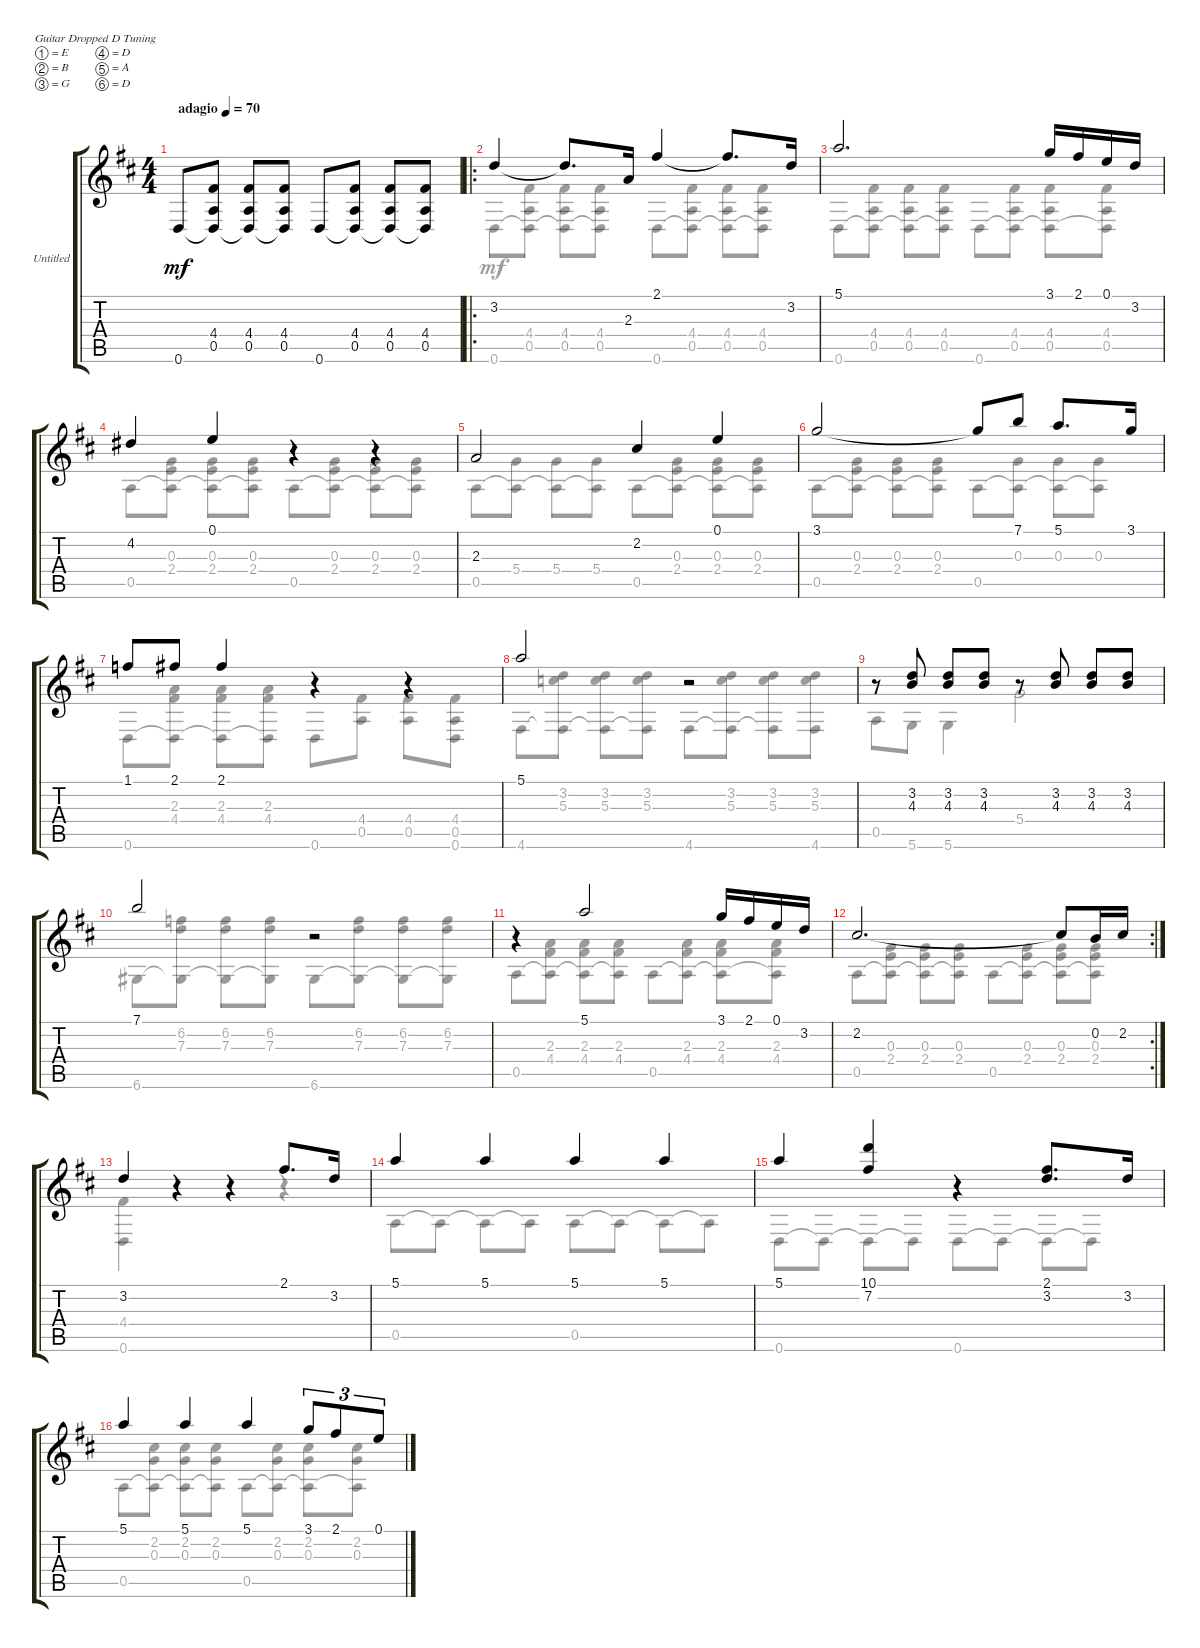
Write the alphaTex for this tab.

\bracketExtendMode groupsimilarinstruments
\firstSystemTrackNameOrientation horizontal
\otherSystemsTrackNameOrientation horizontal
\track ("Untitled" "Untitled") {instrument acousticgrandpiano}
\staff {score tabs}
\tuning (E4 B3 G3 D3 A2 D2)
\displaytranspose 12
\voice
\ts (4 4)
\tempo (70 "adagio")
\clef g2
\ks d
0.6.8{dy mf instrument acousticgrandpiano} (4.4 0.5 0.6{t}).8 (4.4 0.5 0.6{t}).8 (4.4 0.5 0.6{t}).8 0.6.8 (4.4 0.5 0.6{t}).8 (4.4 0.5 0.6{t}).8 (4.4 0.5 0.6{t}).8 |
\ro
3.2.4 3.2{t}.8{d} 2.3.16 2.1.4 2.1{t}.8{d} 3.2.16 |
5.1.2{d} 3.1.16 2.1.16 0.1.16 3.2.16 |
4.2.4 0.1.4 r.4 r.4 |
2.3.2 2.2.4 0.1.4 |
3.1.2 3.1{t}.8 7.1.8 5.1.8{d} 3.1.16 |
1.1.8 2.1.8 2.1.4 r.4 r.4 |
5.1.2 r.2 |
r.8 (3.2 4.3).8 (3.2 4.3).8 (3.2 4.3).8 r.8 (3.2 4.3).8 (3.2 4.3).8 (3.2 4.3).8 |
7.1.2 r.2 |
r.4 5.1.2 3.1.16 2.1.16 0.1.16 3.2.16 |
\rc 2
2.2.2{d} 2.2{t}.8 0.2.16 2.2.16 |
3.2.4 r.4 r.4 2.1.8{d} 3.2.16 |
5.1.4 5.1.4 5.1.4 5.1.4 |
5.1.4 (10.1 7.2).4 r.4 (2.1 3.2).8{d} 3.2.16 |
5.1.4 5.1.4 5.1.4 3.1.8{tu (3 2)} 2.1.8{tu (3 2)} 0.1.8{tu (3 2)}
\voice
\clef g2
\ottava regular
\simile none
\ks d
|
0.6.8 (4.4 0.5 0.6{t}).8 (4.4 0.5 0.6{t}).8 (4.4 0.5 0.6{t}).8 0.6.8 (4.4 0.5 0.6{t}).8 (4.4 0.5 0.6{t}).8 (4.4 0.5 0.6{t}).8 |
0.6.8 (4.4 0.5 0.6{t}).8 (4.4 0.5 0.6{t}).8 (4.4 0.5 0.6{t}).8 0.6.8 (4.4 0.5 0.6{t}).8 (4.4 0.5 0.6{t}).8 (4.4 0.5 0.6{t}).8 |
0.5.8 (0.3 2.4 0.5{t}).8 (0.3 2.4 0.5{t}).8 (0.3 2.4 0.5{t}).8 0.5.8 (0.3 2.4 0.5{t}).8 (0.3 2.4 0.5{t}).8 (0.3 2.4 0.5{t}).8 |
0.5.8 (5.4 0.5{t}).8 (5.4 0.5{t}).8 (5.4 0.5{t}).8 0.5.8 (0.3 2.4 0.5{t}).8 (0.3 2.4 0.5{t}).8 (0.3 2.4 0.5{t}).8 |
0.5.8 (0.3 2.4 0.5{t}).8 (0.3 2.4 0.5{t}).8 (0.3 2.4 0.5{t}).8 0.5.8 (0.3 0.5{t}).8 (0.3 0.5{t}).8 (0.3 0.5{t}).8 |
0.6.8 (2.3 4.4 0.6{t}).8 (2.3 4.4 0.6{t}).8 (2.3 4.4 0.6{t}).8 0.6.8 (4.4 0.5).8 (4.4 0.5).8 (4.4 0.5 0.6).8 |
4.6.8 (3.2 5.3 4.6{t}).8 (3.2 5.3 4.6{t}).8 (3.2 5.3 4.6{t}).8 4.6.8 (3.2 5.3 4.6{t}).8 (3.2 5.3 4.6{t}).8 (3.2 5.3 4.6).8 |
0.5.8 5.6.8 5.6.4 5.4.2 |
6.6.8 (6.2 7.3 6.6{t}).8 (6.2 7.3 6.6{t}).8 (6.2 7.3 6.6{t}).8 6.6.8 (6.2 7.3 6.6{t}).8 (6.2 7.3 6.6{t}).8 (6.2 7.3 6.6{t}).8 |
0.5.8 (2.3 4.4 0.5{t}).8 (2.3 4.4 0.5{t}).8 (2.3 4.4 0.5{t}).8 0.5.8 (2.3 4.4 0.5{t}).8 (2.3 4.4 0.5{t}).8 (2.3 4.4 0.5{t}).8 |
0.5.8 (0.3 2.4 0.5{t}).8 (0.3 2.4 0.5{t}).8 (0.3 2.4 0.5{t}).8 0.5.8 (0.3 2.4 0.5{t}).8 (0.3 2.4 0.5{t}).8 (0.3 2.4 0.5{t}).8 |
(4.4 0.6).4 r.4 r.4 r.4 |
0.5.8 0.5{t}.8 0.5{t}.8 0.5{t}.8 0.5.8 0.5{t}.8 0.5{t}.8 0.5{t}.8 |
0.6.8 0.6{t}.8 0.6{t}.8 0.6{t}.8 0.6.8 0.6{t}.8 0.6{t}.8 0.6{t}.8 |
0.5.8 (2.2 0.3 0.5{t}).8 (2.2 0.3 0.5{t}).8 (2.2 0.3 0.5{t}).8 0.5.8 (2.2 0.3 0.5{t}).8 (2.2 0.3 0.5{t}).8 (2.2 0.3 0.5{t}).8
